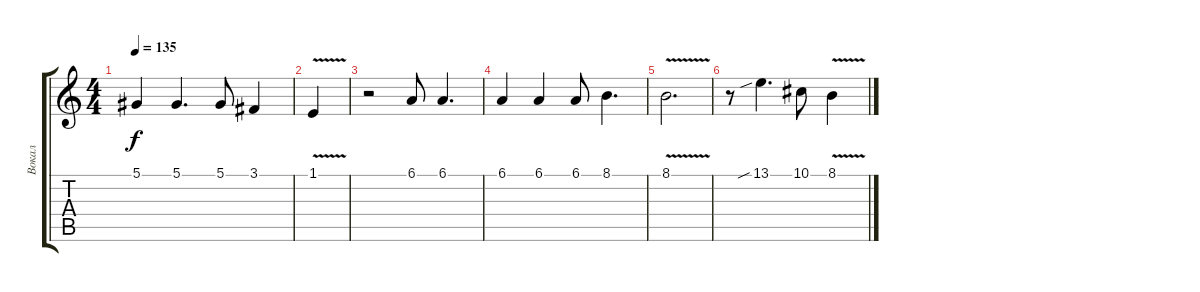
\track ("Вокал" "Вокал") {instrument synthvoice}
\staff {score tabs}
\tuning (Eb4 Bb3 Gb3 Db3 Ab2 Eb2) {hide}
\ts (4 4)
\tempo 135
\clef g2
\ks c
5.1.4{dy f} 5.1.4{d} 5.1.8 3.1.4 |
1.1{v}.4 |
r.2 6.1.8 6.1.4{d} |
6.1.4 6.1.4 6.1.8 8.1.4{d} |
8.1{v}.2{d} |
r.8 13.1{sib}.4{d} 10.1.8 8.1{v}.4
